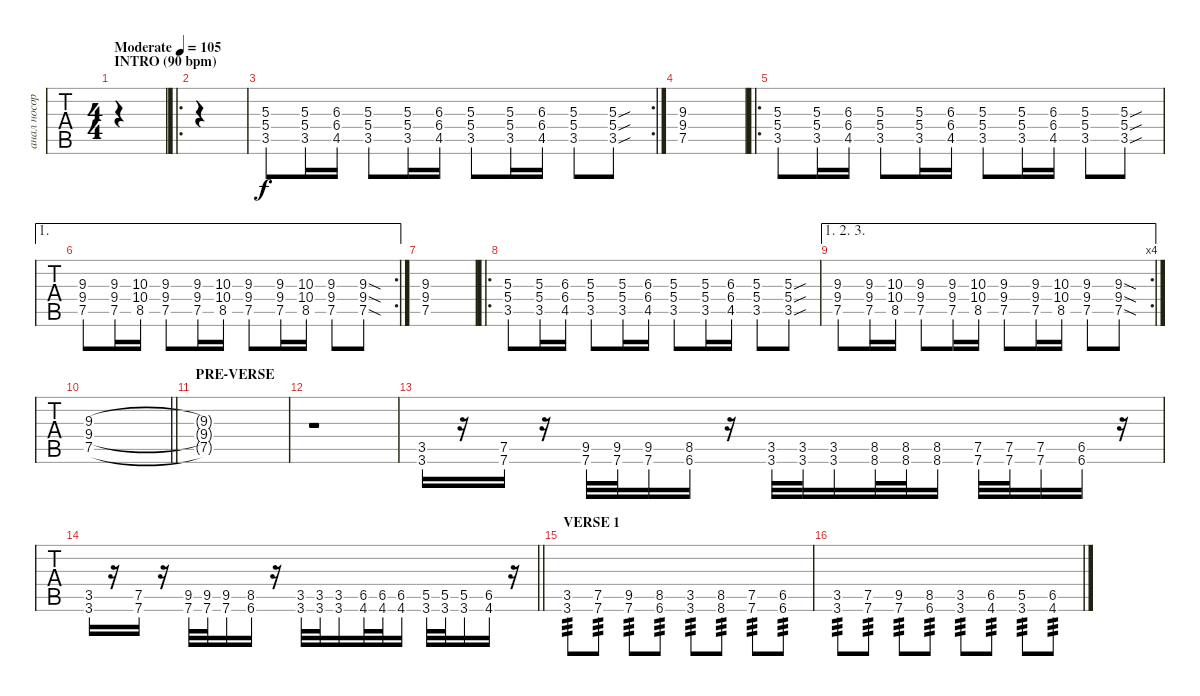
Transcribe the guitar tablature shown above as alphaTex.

\track ("анал носорог" "анал носор") {instrument distortionguitar}
\staff {tabs}
\tuning (C4 G3 Eb3 Bb2 F2 C2) {hide}
\ts (4 4)
\section ("" "INTRO (90 bpm)")
\tempo (105 "Moderate")
\clef g2
\ks cminor
|
\ro
|
\rc 2
(5.3 5.4 3.5).8{volume 12} (5.3 5.4 3.5).16 (6.3 6.4 4.5).16 (5.3 5.4 3.5).8 (5.3 5.4 3.5).16 (6.3 6.4 4.5).16 (5.3 5.4 3.5).8 (5.3 5.4 3.5).16 (6.3 6.4 4.5).16 (5.3 5.4 3.5).8 (5.3{sou} 5.4{sou} 3.5{sou}).8 |
(9.3 9.4 7.5).1{volume 16} |
\ro
(5.3 5.4 3.5).8 (5.3 5.4 3.5).16 (6.3 6.4 4.5).16 (5.3 5.4 3.5).8 (5.3 5.4 3.5).16 (6.3 6.4 4.5).16 (5.3 5.4 3.5).8 (5.3 5.4 3.5).16 (6.3 6.4 4.5).16 (5.3 5.4 3.5).8 (5.3{sou} 5.4{sou} 3.5{sou}).8 |
\ae 1
\rc 2
(9.3 9.4 7.5).8 (9.3 9.4 7.5).16 (10.3 10.4 8.5).16 (9.3 9.4 7.5).8 (9.3 9.4 7.5).16 (10.3 10.4 8.5).16 (9.3 9.4 7.5).8 (9.3 9.4 7.5).16 (10.3 10.4 8.5).16 (9.3 9.4 7.5).8 (9.3{sod} 9.4{sod} 7.5{sod}).8 |
(9.3 9.4 7.5).1 |
\ro
(5.3 5.4 3.5).8 (5.3 5.4 3.5).16 (6.3 6.4 4.5).16 (5.3 5.4 3.5).8 (5.3 5.4 3.5).16 (6.3 6.4 4.5).16 (5.3 5.4 3.5).8 (5.3 5.4 3.5).16 (6.3 6.4 4.5).16 (5.3 5.4 3.5).8 (5.3{sou} 5.4{sou} 3.5{sou}).8 |
\ae (1 2 3)
\rc 4
(9.3 9.4 7.5).8 (9.3 9.4 7.5).16 (10.3 10.4 8.5).16 (9.3 9.4 7.5).8 (9.3 9.4 7.5).16 (10.3 10.4 8.5).16 (9.3 9.4 7.5).8 (9.3 9.4 7.5).16 (10.3 10.4 8.5).16 (9.3 9.4 7.5).8 (9.3{sod} 9.4{sod} 7.5{sod}).8 |
\barLineRight lightlight
(9.3 9.4 7.5).1 |
\section ("" "PRE-VERSE")
(9.3{t} 9.4{t} 7.5{t}).1{volume 8} |
r.1 |
(3.5 3.6).16{volume 16} r.16 (7.5 7.6).16 r.16 (9.5 7.6).32 (9.5 7.6).32 (9.5 7.6).16 (8.5 6.6).16 r.16 (3.5 3.6).32 (3.5 3.6).32 (3.5 3.6).16 (8.5 8.6).32 (8.5 8.6).32 (8.5 8.6).16 (7.5 7.6).32 (7.5 7.6).32 (7.5 7.6).16 (6.5 6.6).16 r.16 |
\barLineRight lightlight
(3.5 3.6).16 r.16 (7.5 7.6).16 r.16 (9.5 7.6).32 (9.5 7.6).32 (9.5 7.6).16 (8.5 6.6).16 r.16 (3.5 3.6).32 (3.5 3.6).32 (3.5 3.6).16 (6.5 4.6).32 (6.5 4.6).32 (6.5 4.6).16 (5.5 3.6).32 (5.5 3.6).32 (5.5 3.6).16 (6.5 4.6).16 r.16 |
\section ("" "VERSE 1")
(3.5 3.6).8{tp 3} (7.5 7.6).8{tp 3} (9.5 7.6).8{tp 3} (8.5 6.6).8{tp 3} (3.5 3.6).8{tp 3} (8.5 8.6).8{tp 3} (7.5 7.6).8{tp 3} (6.5 6.6).8{tp 3} |
(3.5 3.6).8{tp 3} (7.5 7.6).8{tp 3} (9.5 7.6).8{tp 3} (8.5 6.6).8{tp 3} (3.5 3.6).8{tp 3} (6.5 4.6).8{tp 3} (5.5 3.6).8{tp 3} (6.5 4.6).8{tp 3}
